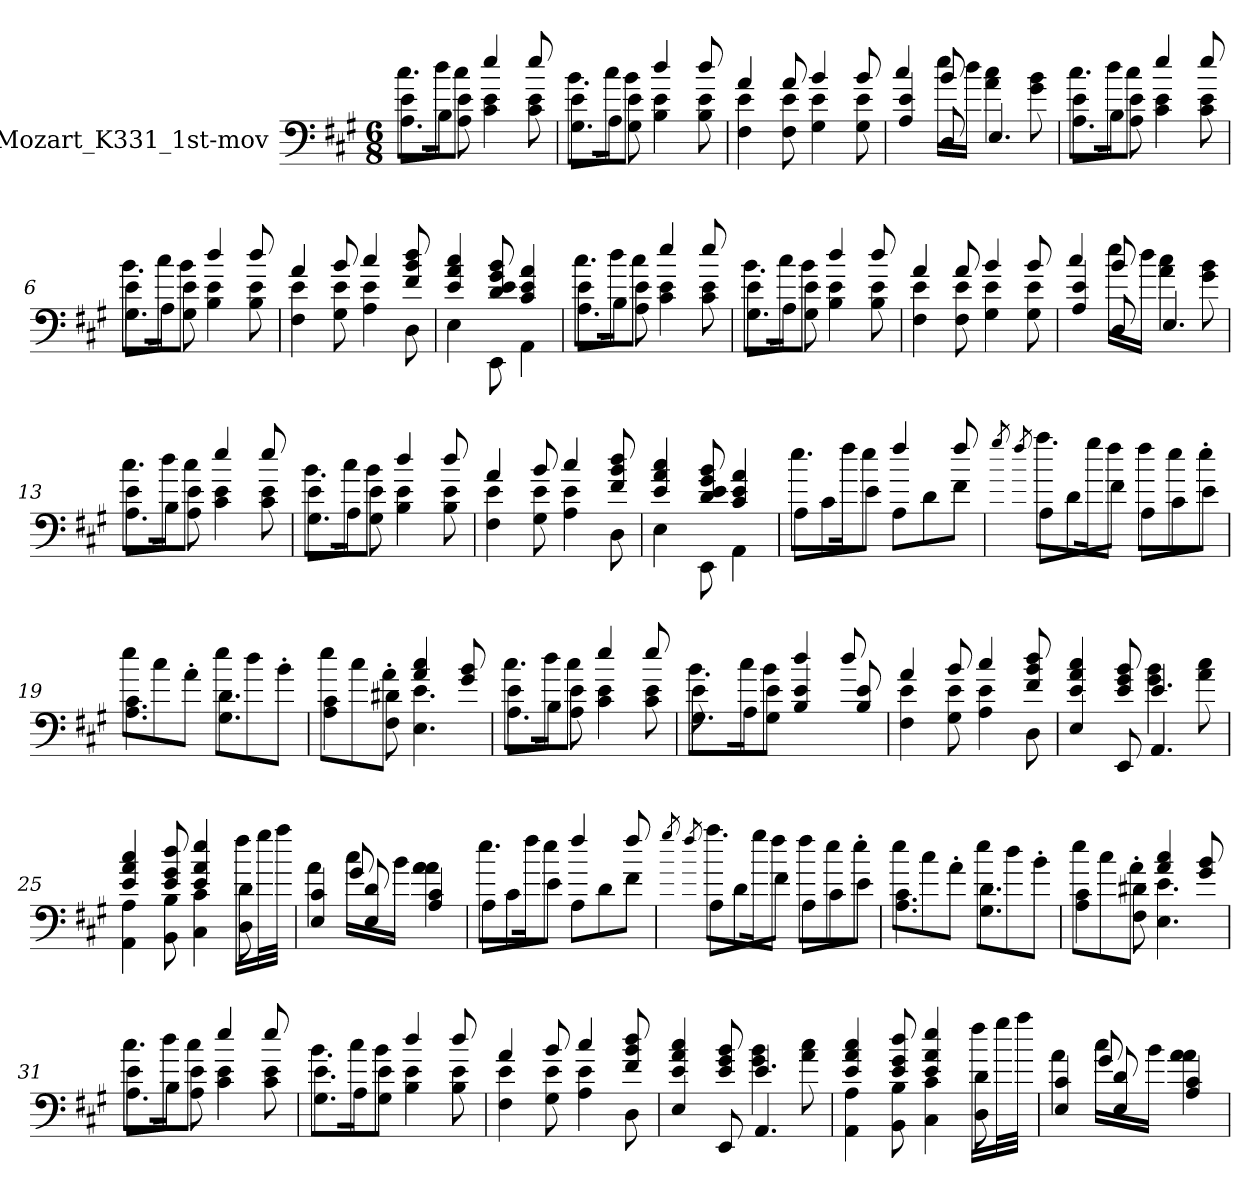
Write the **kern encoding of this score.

**kern
*part1
*staff1
*I"Mozart_K331_1st-mov
*clefF4
*k[f#c#g#]
*A:
*M6/8
=1
*^
*	*^
8.cc#\L	4e	8.A\L
16dd\K	.	16B\Jk
8cc#\J	8e 8A	2ryy
4ee	4e 4c#	.
8ee	8e 8c#	.
=2	=2	=2
8.b\L	4e	8.G#\L
16cc#\K	.	16A\Jk
8b\J	8e 8G#	2ryy
4dd	4e 4B	.
8dd	8e 8B	.
*	*v	*v
=3	=3
4a	4e 4F#
8a	8e 8F#
4b	4e 4G#
8b	8e 8G#
=4	=4
*	*^
4cc#	4ryy	4e 4A
8b	16ee\LL	8D
.	16dd\JJ	.
4.ryy	4cc# 4a	4.E
.	8b 8g#	.
=5	=5	=5
8.cc#\L	4e	8.A\L
16dd\K	.	16B\Jk
8cc#\J	8e 8A	2ryy
4ee	4e 4c#	.
8ee	8e 8c#	.
=6	=6	=6
8.b\L	4e	8.G#\L
16cc#\K	.	16A\Jk
8b\J	8e 8G#	2ryy
4dd	4e 4B	.
8dd	8e 8B	.
*	*v	*v
=7	=7
4a	4e 4F#
8b	8e 8G#
4cc#	4e 4A
8dd 8b 8f#	8D
=8	=8
4cc# 4a 4e	4E
8b 8g# 8e 8d	8EE
4a 4e 4c#	4AA
=9	=9
*	*^
8.cc#\L	4e	8.A\L
16dd\K	.	16B\Jk
8cc#\J	8e 8A	2ryy
4ee	4e 4c#	.
8ee	8e 8c#	.
=10	=10	=10
8.b\L	4e	8.G#\L
16cc#\K	.	16A\Jk
8b\J	8e 8G#	2ryy
4dd	4e 4B	.
8dd	8e 8B	.
*	*v	*v
=11	=11
4a	4e 4F#
8a	8e 8F#
4b	4e 4G#
8b	8e 8G#
=12	=12
*	*^
4cc#	4ryy	4e 4A
8b	16ee\LL	8D
.	16dd\JJ	.
4.ryy	4cc# 4a	4.E
.	8b 8g#	.
=13	=13	=13
8.cc#\L	4e	8.A\L
16dd\K	.	16B\Jk
8cc#\J	8e 8A	2ryy
4ee	4e 4c#	.
8ee	8e 8c#	.
=14	=14	=14
8.b\L	4e	8.G#\L
16cc#\K	.	16A\Jk
8b\J	8e 8G#	2ryy
4dd	4e 4B	.
8dd	8e 8B	.
*	*v	*v
=15	=15
4a	4e 4F#
8b	8e 8G#
4cc#	4e 4A
8dd 8b 8f#	8D
=16	=16
4cc# 4a 4e	4E
8b 8g# 8e 8d	8EE
4a 4e 4c#	4AA
=17	=17
8.ee\L	8A\L
.	8c#\
16ff#\K	.
8ee\J	8e\J
4ff#	8A\L
.	8d\
8ff#	8f#\J
=18	=18
8qgg#	.
8qff#	.
8.aa\L	8A\L
.	8d\
16gg#\K	.
8ff#\J	8f#\J
8ff#\L	8A\L
8ee\	8c#\
8ee'\J	8e\J
=19	=19
8ee\L	4.c# 4.A
8cc#\	.
8a'\J	.
8ee\L	4.d 4.G#
8dd\	.
8b'\J	.
=20	=20
8ee\L	4c# 4A
8cc#\	.
8a'\J	8d# 8F#
4cc# 4a	4.e 4.E
8b 8g#	.
=21	=21
*	*^
8.cc#\L	4e	8.A\L
16dd\K	.	16B\Jk
8cc#\J	8e 8A	2ryy
4ee	4e 4c#	.
8ee	8e 8c#	.
=22	=22	=22
8.b\L	8e	8.G#\L
.	2ryy	.
16cc#\K	.	16A\K
8b\J	.	8e\ 8G#\J
4dd	.	4e 4B
8dd	8ryy	8e 8B
*	*v	*v
=23	=23
4a	4e 4F#
8b	8e 8G#
4cc#	4e 4A
8dd 8b 8f#	8D
=24	=24
*	*^
4cc# 4a 4e	4.ryy	4E
8b 8g# 8e	.	8EE
4.e	4b 4g#	4.AA
.	8cc# 8a	.
*	*v	*v
=25	=25
4cc# 4a 4e	4A 4AA
8dd 8g# 8e	8B 8BB
4ee 4a 4e	4c# 4C#
16ff#\LL	8d 8D
32gg#\L	.
32aa\JJJ	.
=26	=26
*	*^
4ryy	4a	4c# 4E
8g#	16cc#\LL	8d 8E
.	16b\JJ	.
4ryy	4a 4a	4c# 4A
*	*v	*v
=27	=27
8.ee\L	8A\L
.	8c#\
16ff#\K	.
8ee\J	8e\J
4ff#	8A\L
.	8d\
8ff#	8f#\J
=28	=28
8qgg#	.
8qff#	.
8.aa\L	8A\L
.	8d\
16gg#\K	.
8ff#\J	8f#\J
8ff#\L	8A\L
8ee\	8c#\
8ee'\J	8e\J
=29	=29
8ee\L	4.c# 4.A
8cc#\	.
8a'\J	.
8ee\L	4.d 4.G#
8dd\	.
8b'\J	.
=30	=30
8ee\L	4c# 4A
8cc#\	.
8a'\J	8d# 8F#
4cc# 4a	4.e 4.E
8b 8g#	.
=31	=31
*	*^
8.cc#\L	4e	8.A\L
16dd\K	.	16B\Jk
8cc#\J	8e 8A	2ryy
4ee	4e 4c#	.
8ee	8e 8c#	.
*	*v	*v
=32	=32
8.b\L	8.e\ 8.G#\L
16cc#\K	16A\K
8b\J	8e\ 8G#\J
4dd	4e 4B
8dd	8e 8B
=33	=33
4a	4e 4F#
8b	8e 8G#
4cc#	4e 4A
8dd 8b 8f#	8D
=34	=34
*	*^
4cc# 4a 4e	4.ryy	4E
8b 8g# 8e	.	8EE
4.e	4b 4g#	4.AA
.	8cc# 8a	.
*	*v	*v
=35	=35
4cc# 4a 4e	4A 4AA
8dd 8g# 8e	8B 8BB
4ee 4a 4e	4c# 4C#
16ff#\LL	8d 8D
32gg#\L	.
32aa\JJJ	.
=36	=36
*	*^
4ryy	4a	4c# 4E
8g#	16cc#\LL	8d 8E
.	16b\JJ	.
4ryy	4a 4a	4c# 4A
*v	*v	*v
=
*-
